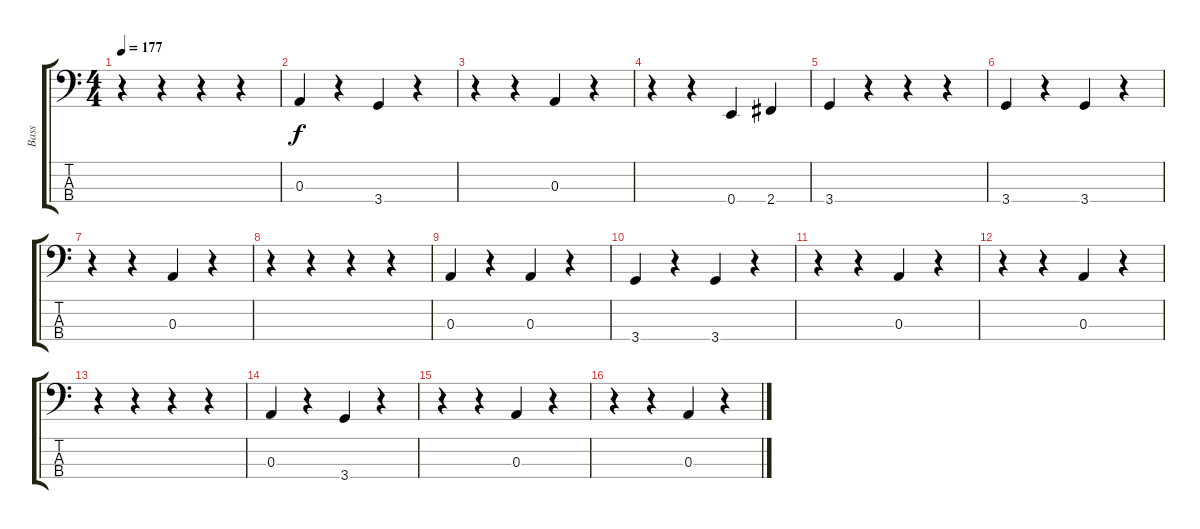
\track ("Bass" "Bass") {instrument electricbassfinger}
\staff {score tabs}
\tuning (G2 D2 A1 E1) {hide}
\ts (4 4)
\tempo 177
\clef f4
\ks c
r.4{dy f} r.4 r.4 r.4 |
0.3.4 r.4 3.4.4 r.4 |
r.4 r.4 0.3.4 r.4 |
r.4 r.4 0.4.4 2.4.4 |
3.4.4 r.4 r.4 r.4 |
3.4.4 r.4 3.4.4 r.4 |
r.4 r.4 0.3.4 r.4 |
r.4 r.4 r.4 r.4 |
0.3.4 r.4 0.3.4 r.4 |
3.4.4 r.4 3.4.4 r.4 |
r.4 r.4 0.3.4 r.4 |
r.4 r.4 0.3.4 r.4 |
r.4 r.4 r.4 r.4 |
0.3.4 r.4 3.4.4 r.4 |
r.4 r.4 0.3.4 r.4 |
r.4 r.4 0.3.4 r.4
